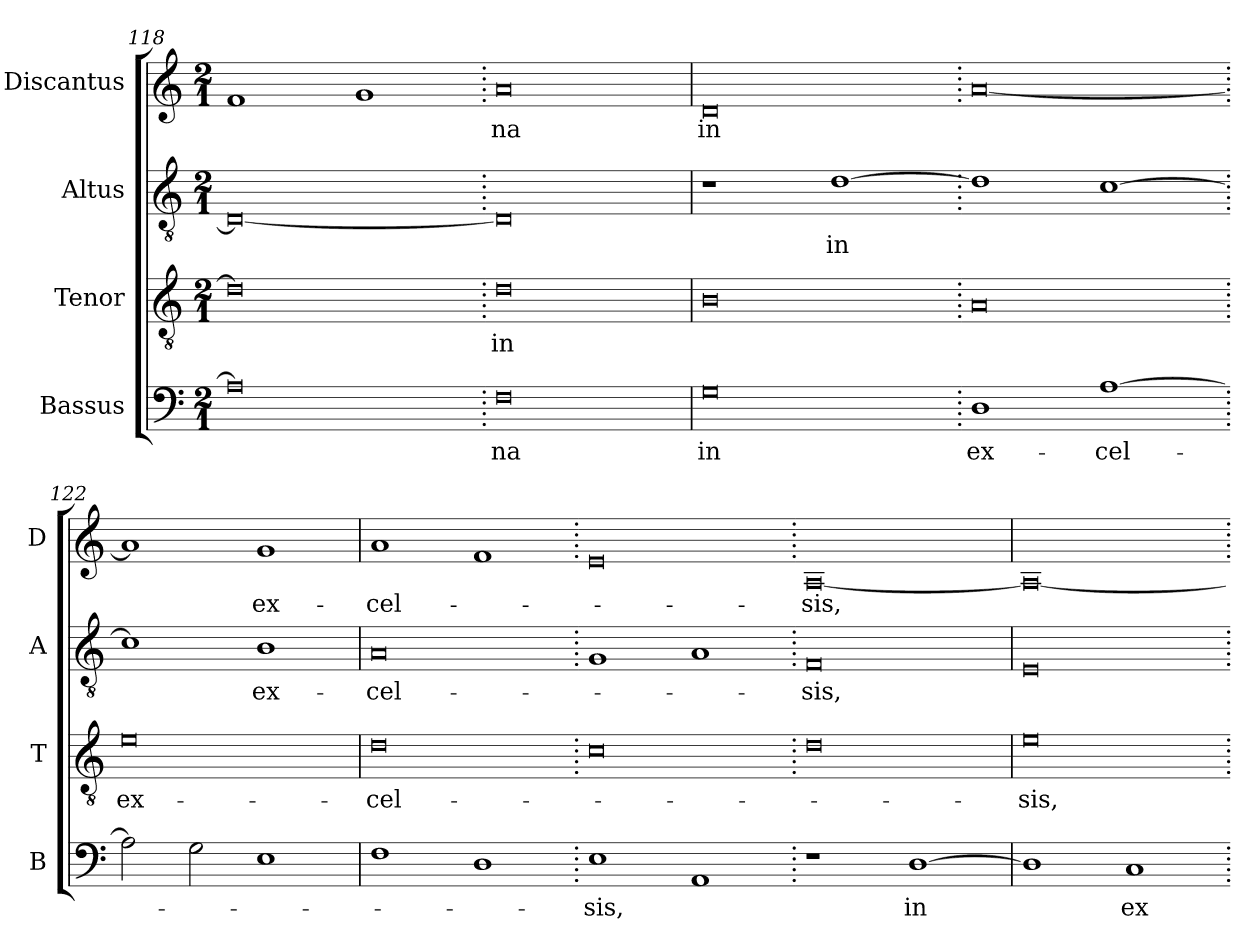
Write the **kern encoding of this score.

**kern	**text	**kern	**text	**kern	**text	**kern	**text
*part4	*part4	*part3	*part3	*part2	*part2	*part1	*part1
*staff4	*staff4	*staff3	*staff3	*staff2	*staff2	*staff1	*staff1
*I"Bassus	*	*I"Tenor	*	*I"Altus	*	*I"Discantus	*
*I'B	*	*I'T	*	*I'A	*	*I'D	*
*clefF4	*	*clefGv2	*	*clefGv2	*	*clefG2	*
*k[]	*	*k[]	*	*k[]	*	*k[]	*
*M2/1	*	*M2/1	*	*M2/1	*	*M2/1	*
=118	=118	=118	=118	=118	=118	=118	=118
0A]	.	0d]	.	0D_	.	1f	.
.	.	.	.	.	.	1g	.
=119.	=119.	=119.	=119.	=119.	=119.	=119.	=119.
0F	-na	0d	in	0D]	.	0a	-na
=120	=120	=120	=120	=120	=120	=120	=120
0G	in	0B	.	1r	.	0d	in
.	.	.	.	[1d	in	.	.
=121.	=121.	=121.	=121.	=121.	=121.	=121.	=121.
1D	ex-	0A	.	1d]	.	[0a	.
[1A	-cel-	.	.	[1c	.	.	.
=122.	=122.	=122.	=122.	=122.	=122.	=122.	=122.
2A]	.	0e	ex-	1c]	.	1a]	.
2G	.	.	.	.	.	.	.
1E	.	.	.	1B	ex-	1g	ex-
=123	=123	=123	=123	=123	=123	=123	=123
1F	.	0d	-cel-	0A	-cel-	1a	-cel-
1D	.	.	.	.	.	1f	.
=124.	=124.	=124.	=124.	=124.	=124.	=124.	=124.
1E	-sis,	0c	.	1G	.	0e	.
1AA	.	.	.	1A	.	.	.
=125.	=125.	=125.	=125.	=125.	=125.	=125.	=125.
1r	.	0d	.	0F	-sis,	[0A	-sis,
[1D	in	.	.	.	.	.	.
=126	=126	=126	=126	=126	=126	=126	=126
1D]	.	0e	-sis,	0E	.	0A_	.
1C	ex-	.	.	.	.	.	.
=.	=.	=.	=.	=.	=.	=.	=.
*-	*-	*-	*-	*-	*-	*-	*-
